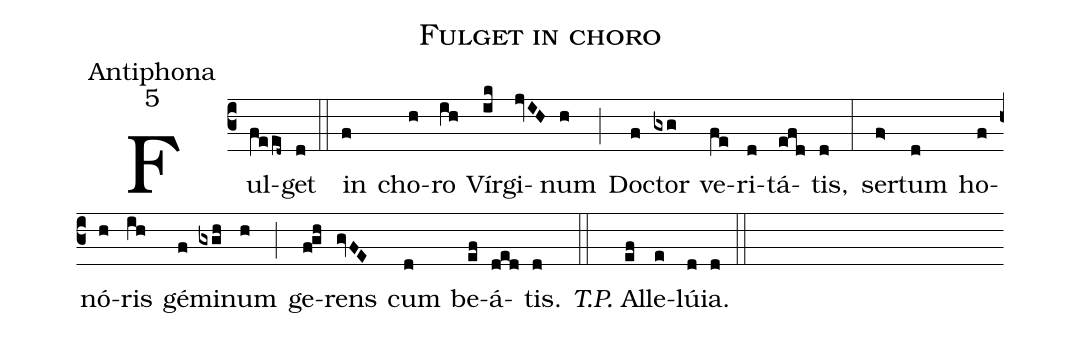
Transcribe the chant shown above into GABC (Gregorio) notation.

name:Fulget in choro;
office-part:Antiphona;
mode:5;
%%
(c3) Ful(feed~)get(d) (::)
in(f) cho(h)ro(ih) Vír(ik)gi(jvIH)num(h) (;) Do(f)ctor(gxg) ve(fe)ri(d)tá(efd)tis,(d) (:)
ser(f>)tum(d) ho(f)nó(h)ris(ih) gé(f)mi(gxgh)num(h) (;) ge(f!gh)rens(gvFE) cum(d) be(ef)á(ded)tis.(d) (::) <i>T.P.</i> Al(ef)le(e)lú(d)ia.(d) (::)
